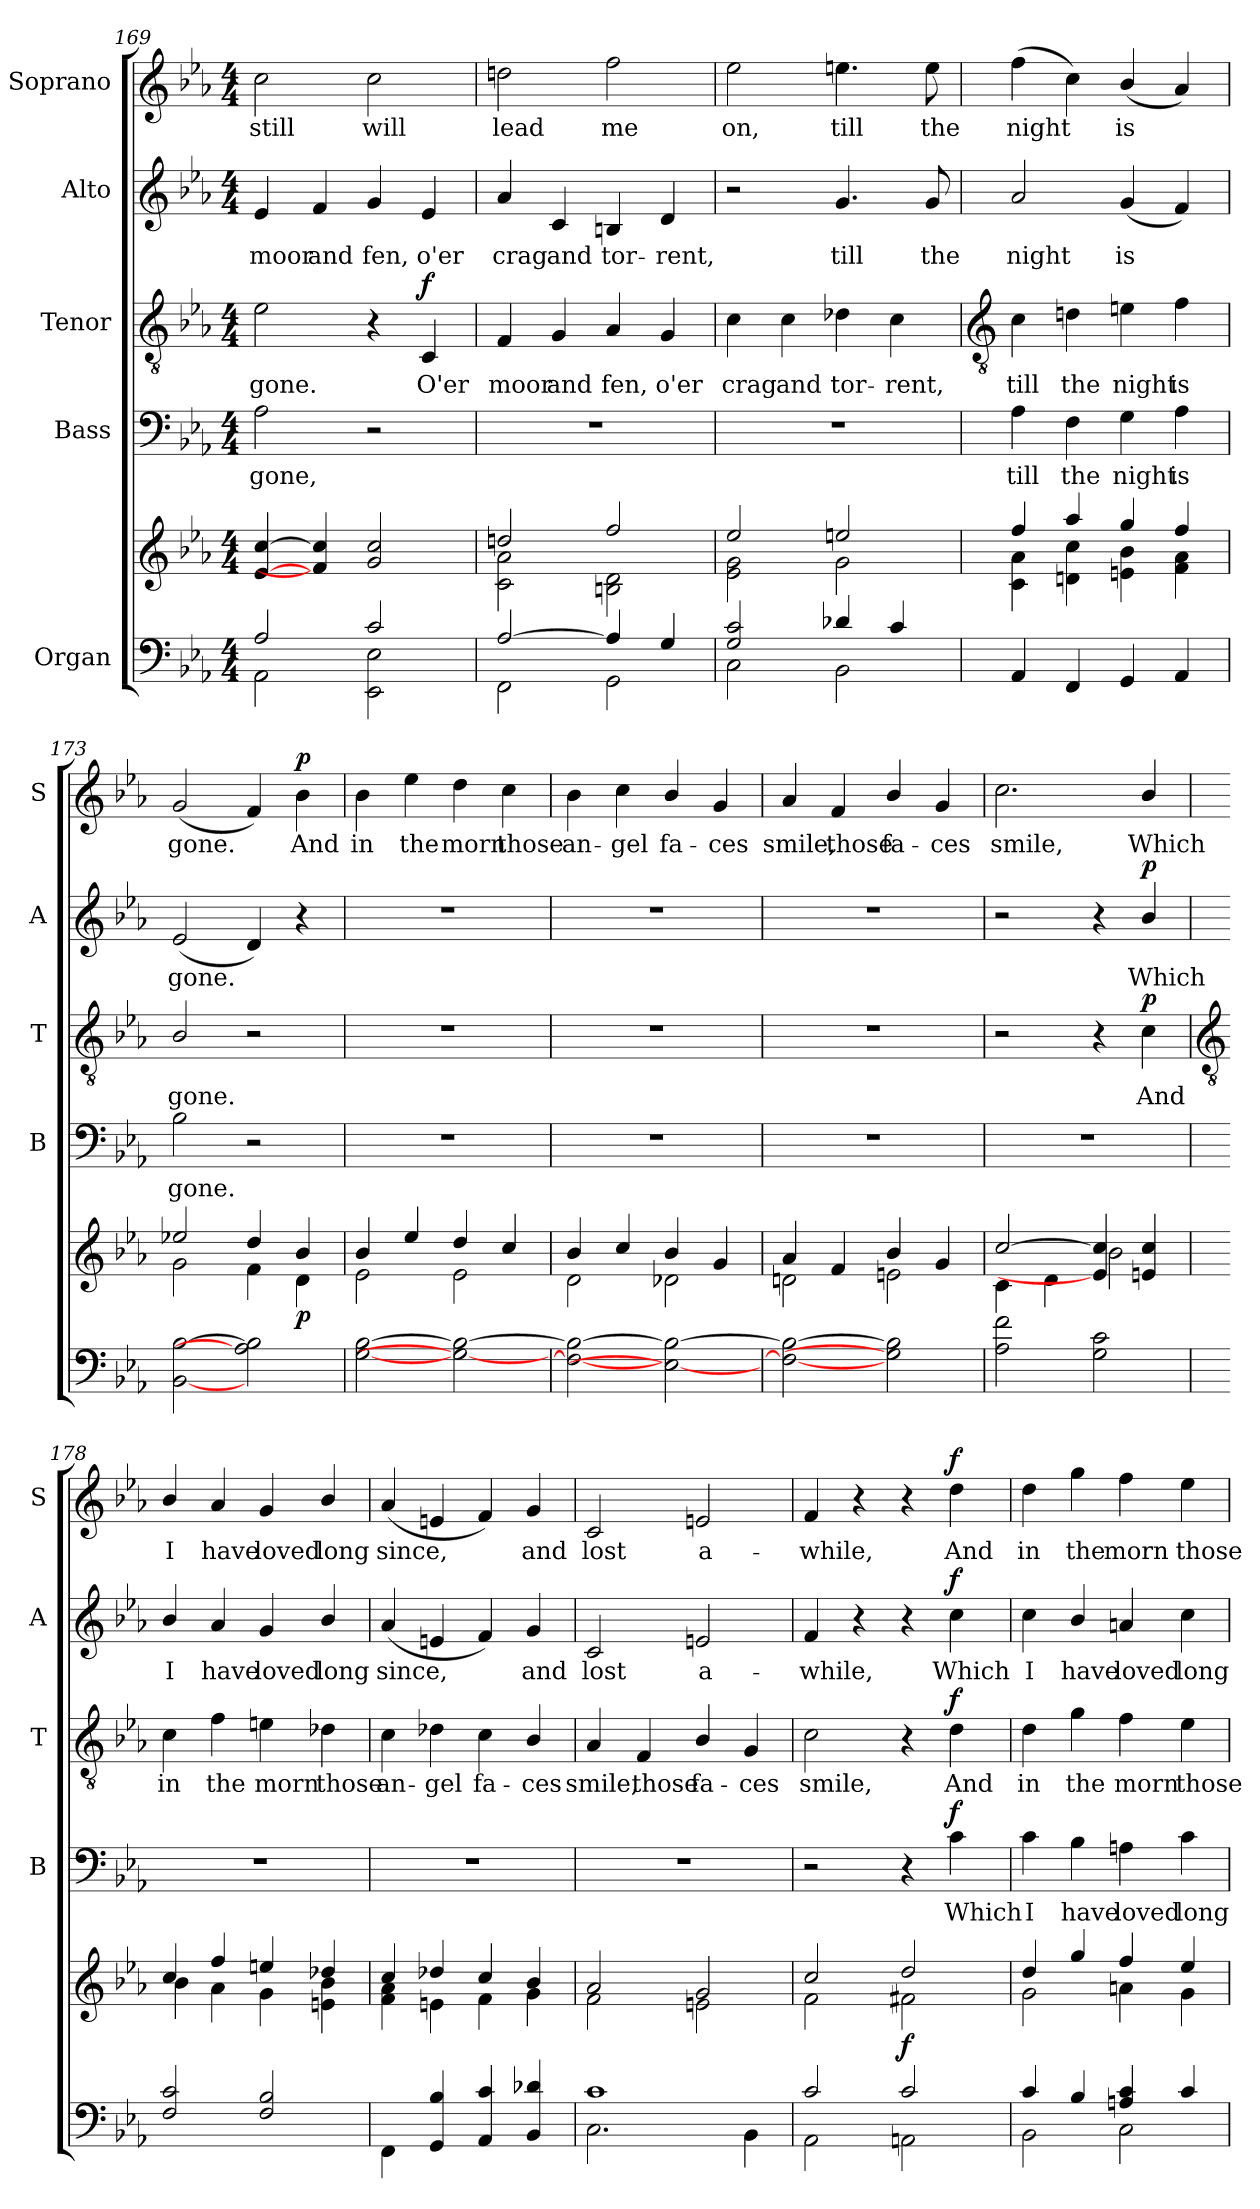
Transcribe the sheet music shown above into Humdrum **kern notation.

**kern	**kern	**dynam	**kern	**text	**dynam	**kern	**text	**dynam	**kern	**text	**dynam	**kern	**text	**dynam
*part5	*part5	*part5	*part4	*part4	*part4	*part3	*part3	*part3	*part2	*part2	*part2	*part1	*part1	*part1
*staff6	*staff5	*staff5/6	*staff4	*staff4	*staff4	*staff3	*staff3	*staff3	*staff2	*staff2	*staff2	*staff1	*staff1	*staff1
*I"Organ	*	*	*I"Bass	*	*	*I"Tenor	*	*	*I"Alto	*	*	*I"Soprano	*	*
*	*	*	*I'B	*	*	*I'T	*	*	*I'A	*	*	*I'S	*	*
*clefF4	*clefG2	*	*clefF4	*	*	*clefGv2	*	*	*clefG2	*	*	*clefG2	*	*
*k[b-e-a-]	*k[b-e-a-]	*	*k[b-e-a-]	*	*	*k[b-e-a-]	*	*	*k[b-e-a-]	*	*	*k[b-e-a-]	*	*
*E-:	*E-:	*	*E-:	*	*	*E-:	*	*	*E-:	*	*	*E-:	*	*
*M4/4	*M4/4	*	*M4/4	*	*	*M4/4	*	*	*M4/4	*	*	*M4/4	*	*
=169	=169	=169	=169	=169	=169	=169	=169	=169	=169	=169	=169	=169	=169	=169
*^	*^	*	*	*	*	*	*	*	*	*	*	*	*	*
!	!	!	!	!	!	!LO:LY:b	!	!	!LO:LY:b	!	!	!LO:LY:b	!	!	!LO:LY:b	!
2A-/	2AA-\	[4e-/ [4cc/	1ryy	.	2A-	gone,	.	2e-	gone.	.	4e-	moor	.	2cc	still	.
!	!	!	!	!	!	!	!	!	!	!	!	!LO:LY:b	!	!	!	!
.	.	4f/] 4cc/]	.	.	.	.	.	.	.	.	4f	and	.	.	.	.
!	!	!	!	!	!	!	!	!	!	!	!	!LO:LY:b	!	!	!LO:LY:b	!
2c/	2EE-\ 2E-\	2g/ 2cc/	.	.	2r	.	.	4r	.	.	4g	fen,	.	2cc	will	.
!	!	!	!	!	!	!	!	!	!LO:LY:b	!LO:DY:b	!	!LO:LY:b	!	!	!	!
.	.	.	.	.	.	.	.	4C	O'er	f	4e-	o'er	.	.	.	.
=170	=170	=170	=170	=170	=170	=170	=170	=170	=170	=170	=170	=170	=170	=170	=170	=170
!	!	!	!	!	!	!	!	!	!LO:LY:b	!	!	!LO:LY:b	!	!	!LO:LY:b	!
[2A-/	2FF\	2ddn/	2c\ 2a-\	.	1r	.	.	4F	moor	.	4a-	crag	.	2ddn	lead	.
!	!	!	!	!	!	!	!	!	!LO:LY:b	!	!	!LO:LY:b	!	!	!	!
.	.	.	.	.	.	.	.	4G	and	.	4c	and	.	.	.	.
!	!	!	!	!	!	!	!	!	!LO:LY:b	!	!	!LO:LY:b	!	!	!LO:LY:b	!
4A-/]	2GG\	2ff/	2Bn\ 2d\	.	.	.	.	4A-	fen,	.	4Bn	tor-	.	2ff	me	.
!	!	!	!	!	!	!	!	!	!LO:LY:b	!	!	!LO:LY:b	!	!	!	!
4G/	.	.	.	.	.	.	.	4G	o'er	.	4d	-rent,	.	.	.	.
=171	=171	=171	=171	=171	=171	=171	=171	=171	=171	=171	=171	=171	=171	=171	=171	=171
!	!	!	!	!	!	!	!	!	!LO:LY:b	!	!	!	!	!	!LO:LY:b	!
2G/ 2c/	2C\	2ee-/	2e-\ 2g\	.	1r	.	.	4c	crag	.	2r	.	.	2ee-	on,	.
!	!	!	!	!	!	!	!	!	!LO:LY:b	!	!	!	!	!	!	!
.	.	.	.	.	.	.	.	4c	and	.	.	.	.	.	.	.
!	!	!	!	!	!	!	!	!	!LO:LY:b	!	!	!LO:LY:b	!	!	!LO:LY:b	!
4d-X/	2BB-\	2een/	2g\	.	.	.	.	4d-X	tor-	.	4.g	till	.	4.een	till	.
!	!	!	!	!	!	!	!	!	!LO:LY:b	!	!	!	!	!	!	!
4c/	.	.	.	.	.	.	.	4c	-rent,	.	.	.	.	.	.	.
!	!	!	!	!	!	!	!	!	!	!	!	!LO:LY:b	!	!	!LO:LY:b	!
.	.	.	.	.	.	.	.	.	.	.	8g	the	.	8ee	the	.
*v	*v	*	*	*	*	*	*	*	*	*	*	*	*	*	*	*
!!LO:LB:g=z
=172	=172	=172	=172	=172	=172	=172	=172	=172	=172	=172	=172	=172	=172	=172	=172
*	*	*	*	*	*	*	*clefGv2	*	*	*	*	*	*	*	*
!	!	!	!	!	!LO:LY:b	!	!	!LO:LY:b	!	!	!LO:LY:b	!	!	!LO:LY:b	!
4AA-	4ff/	4c\ 4a-\	.	4A-	till	.	4c	till	.	2a-	night	.	(>4ff	night	.
!	!	!	!	!	!LO:LY:b	!	!	!LO:LY:b	!	!	!	!	!	!	!
4FF	4aa-/	4dn\ 4cc\	.	4F	the	.	4dn	the	.	.	.	.	4cc)	.	.
!	!	!	!	!	!LO:LY:b	!	!	!LO:LY:b	!	!	!LO:LY:b	!	!	!LO:LY:b	!
4GG	4gg/	4en\ 4b-\	.	4G	night	.	4en	night	.	(<4g	is	.	(<4b-/	is	.
!	!	!	!	!	!LO:LY:b	!	!	!LO:LY:b	!	!	!	!	!	!	!
4AA-	4ff/	4f\ 4a-\	.	4A-	is	.	4f	is	.	4f)	.	.	4a-)	.	.
=173	=173	=173	=173	=173	=173	=173	=173	=173	=173	=173	=173	=173	=173	=173	=173
!	!	!	!	!	!LO:LY:b	!	!	!LO:LY:b	!	!	!LO:LY:b	!	!	!LO:LY:b	!
[2BB- [2B-	2ee-X/	2g\	.	2B-	gone.	.	2B-/	gone.	.	(<2e-	gone.	.	(<2g	gone.	.
2A-] 2B-]	4dd/	4f\	.	2r	.	.	2r	.	.	4d)	.	.	4f)	.	.
!	!	!	!LO:DY:b	!	!	!	!	!	!	!	!	!	!	!LO:LY:b	!LO:DY:b
.	4b-/	4d\	p	.	.	.	.	.	.	4r	.	.	4b-	And	p
=174	=174	=174	=174	=174	=174	=174	=174	=174	=174	=174	=174	=174	=174	=174	=174
!	!	!	!	!	!	!	!	!	!	!	!	!	!	!LO:LY:b	!
[2G [2B-	4b-/	2e-\	.	1r	.	.	1r	.	.	1r	.	.	4b-	in	.
!	!	!	!	!	!	!	!	!	!	!	!	!	!	!LO:LY:b	!
.	4ee-/	.	.	.	.	.	.	.	.	.	.	.	4ee-	the	.
!	!	!	!	!	!	!	!	!	!	!	!	!	!	!LO:LY:b	!
2G-_ 2B-_	4dd/	2e-\	.	.	.	.	.	.	.	.	.	.	4dd	morn	.
!	!	!	!	!	!	!	!	!	!	!	!	!	!	!LO:LY:b	!
.	4cc/	.	.	.	.	.	.	.	.	.	.	.	4cc	those	.
=175	=175	=175	=175	=175	=175	=175	=175	=175	=175	=175	=175	=175	=175	=175	=175
!	!	!	!	!	!	!	!	!	!	!	!	!	!	!LO:LY:b	!
2F_ 2B-_	4b-/	2d\	.	1r	.	.	1r	.	.	1r	.	.	4b-	an-	.
!	!	!	!	!	!	!	!	!	!	!	!	!	!	!LO:LY:b	!
.	4cc/	.	.	.	.	.	.	.	.	.	.	.	4cc	-gel	.
!	!	!	!	!	!	!	!	!	!	!	!	!	!	!LO:LY:b	!
2E_ 2B-_	4b-/	2d-X\	.	.	.	.	.	.	.	.	.	.	4b-/	fa-	.
!	!	!	!	!	!	!	!	!	!	!	!	!	!	!LO:LY:b	!
.	4g/	.	.	.	.	.	.	.	.	.	.	.	4g	-ces	.
=176	=176	=176	=176	=176	=176	=176	=176	=176	=176	=176	=176	=176	=176	=176	=176
!	!	!	!	!	!	!	!	!	!	!	!	!	!	!LO:LY:b	!
2F_ 2B-_	4a-/	2dn\	.	1r	.	.	1r	.	.	1r	.	.	4a-	smile,	.
!	!	!	!	!	!	!	!	!	!	!	!	!	!	!LO:LY:b	!
.	4f/	.	.	.	.	.	.	.	.	.	.	.	4f	those	.
!	!	!	!	!	!	!	!	!	!	!	!	!	!	!LO:LY:b	!
2G] 2B-]	4b-/	2en\	.	.	.	.	.	.	.	.	.	.	4b-/	fa-	.
!	!	!	!	!	!	!	!	!	!	!	!	!	!	!LO:LY:b	!
.	4g/	.	.	.	.	.	.	.	.	.	.	.	4g	-ces	.
=177	=177	=177	=177	=177	=177	=177	=177	=177	=177	=177	=177	=177	=177	=177	=177
!	!	!	!	!	!	!	!	!	!	!	!	!	!	!LO:LY:b	!
2A-\ 2f\	[2cc/	4c\	.	1r	.	.	2r	.	.	2r	.	.	2.cc	smile,	.
.	.	4d\	.	.	.	.	.	.	.	.	.	.	.	.	.
2G 2c	4e-/] 4cc/]	2b-\	.	.	.	.	4r	.	.	4r	.	.	.	.	.
!	!	!	!	!	!	!	!	!LO:LY:b	!LO:DY:b	!	!LO:LY:b	!LO:DY:b	!	!LO:LY:b	!
.	4en/ 4cc/	.	.	.	.	.	4c	And	p	4b-/	Which	p	4b-/	Which	.
!!LO:LB:g=z
=178	=178	=178	=178	=178	=178	=178	=178	=178	=178	=178	=178	=178	=178	=178	=178
*	*	*	*	*	*	*	*clefGv2	*	*	*	*	*	*	*	*
*^	*	*	*	*	*	*	*	*	*	*	*	*	*	*	*
!	!	!	!	!	!	!	!	!	!LO:LY:b	!	!	!LO:LY:b	!	!	!LO:LY:b	!
2F/ 2c/	1ryy	4cc/	4b-\	.	1r	.	.	4c	in	.	4b-/	I	.	4b-/	I	.
!	!	!	!	!	!	!	!	!	!LO:LY:b	!	!	!LO:LY:b	!	!	!LO:LY:b	!
.	.	4ff/	4a-\	.	.	.	.	4f	the	.	4a-	have	.	4a-	have	.
!	!	!	!	!	!	!	!	!	!LO:LY:b	!	!	!LO:LY:b	!	!	!LO:LY:b	!
2F/ 2B-/	.	4een/	4g\	.	.	.	.	4en	morn	.	4g	loved	.	4g	loved	.
!	!	!	!	!	!	!	!	!	!LO:LY:b	!	!	!LO:LY:b	!	!	!LO:LY:b	!
.	.	4dd-X/	4en\ 4b-\	.	.	.	.	4d-X	those	.	4b-/	long	.	4b-/	long	.
=179	=179	=179	=179	=179	=179	=179	=179	=179	=179	=179	=179	=179	=179	=179	=179	=179
!	!	!	!	!	!	!	!	!	!LO:LY:b	!	!	!LO:LY:b	!	!	!LO:LY:b	!
4FF\	1ryy	4cc/	4f\ 4a-\	.	1r	.	.	4c	an-	.	(<4a-	since,	.	(<4a-	since,	.
!	!	!	!	!	!	!	!	!	!LO:LY:b	!	!	!	!	!	!	!
4GG/ 4B-/	.	4dd-X/	4en\	.	.	.	.	4d-X	-gel	.	4en	.	.	4en	.	.
!	!	!	!	!	!	!	!	!	!LO:LY:b	!	!	!	!	!	!	!
4AA-/ 4c/	.	4cc/	4f\	.	.	.	.	4c	fa-	.	4f)	.	.	4f)	.	.
!	!	!	!	!	!	!	!	!	!LO:LY:b	!	!	!LO:LY:b	!	!	!LO:LY:b	!
4BB-/ 4d-X/	.	4b-/	4g\	.	.	.	.	4B-/	-ces	.	4g	and	.	4g	and	.
=180	=180	=180	=180	=180	=180	=180	=180	=180	=180	=180	=180	=180	=180	=180	=180	=180
!	!	!	!	!	!	!	!	!	!LO:LY:b	!	!	!LO:LY:b	!	!	!LO:LY:b	!
1c/	2.C\	2a-/	2f\	.	1r	.	.	4A-	smile,	.	2c	lost	.	2c	lost	.
!	!	!	!	!	!	!	!	!	!LO:LY:b	!	!	!	!	!	!	!
.	.	.	.	.	.	.	.	4F	those	.	.	.	.	.	.	.
!	!	!	!	!	!	!	!	!	!LO:LY:b	!	!	!LO:LY:b	!	!	!LO:LY:b	!
.	.	2g/	2en\	.	.	.	.	4B-/	fa-	.	2en	a-	.	2en	a-	.
!	!	!	!	!	!	!	!	!	!LO:LY:b	!	!	!	!	!	!	!
.	4BB-\	.	.	.	.	.	.	4G	-ces	.	.	.	.	.	.	.
=181	=181	=181	=181	=181	=181	=181	=181	=181	=181	=181	=181	=181	=181	=181	=181	=181
!	!	!	!	!	!	!	!	!	!LO:LY:b	!	!	!LO:LY:b	!	!	!LO:LY:b	!
2c/	2AA-\	2cc/	2f\	.	2r	.	.	2c	smile,	.	4f	-while,	.	4f	-while,	.
.	.	.	.	.	.	.	.	.	.	.	4r	.	.	4r	.	.
!	!	!	!	!LO:DY:b	!	!	!	!	!	!	!	!	!	!	!	!
2c/	2AAn\	2dd/	2f#X\	f	4r	.	.	4r	.	.	4r	.	.	4r	.	.
!	!	!	!	!	!	!LO:LY:b	!LO:DY:b	!	!LO:LY:b	!LO:DY:b	!	!LO:LY:b	!LO:DY:b	!	!LO:LY:b	!LO:DY:b
.	.	.	.	.	4c	Which	f	4d	And	f	4cc	Which	f	4dd	And	f
=182	=182	=182	=182	=182	=182	=182	=182	=182	=182	=182	=182	=182	=182	=182	=182	=182
!	!	!	!	!	!	!LO:LY:b	!	!	!LO:LY:b	!	!	!LO:LY:b	!	!	!LO:LY:b	!
4c/	2BB-\	4dd/	2g\	.	4c	I	.	4d	in	.	4cc	I	.	4dd	in	.
!	!	!	!	!	!	!LO:LY:b	!	!	!LO:LY:b	!	!	!LO:LY:b	!	!	!LO:LY:b	!
4B-/	.	4gg/	.	.	4B-	have	.	4g	the	.	4b-/	have	.	4gg	the	.
!	!	!	!	!	!	!LO:LY:b	!	!	!LO:LY:b	!	!	!LO:LY:b	!	!	!LO:LY:b	!
4An/ 4c/	2C\	4ff/	4an\	.	4An	loved	.	4f	morn	.	4an	loved	.	4ff	morn	.
!	!	!	!	!	!	!LO:LY:b	!	!	!LO:LY:b	!	!	!LO:LY:b	!	!	!LO:LY:b	!
4c/	.	4ee-/	4g\	.	4c	long	.	4e-	those	.	4cc	long	.	4ee-	those	.
*v	*v	*	*	*	*	*	*	*	*	*	*	*	*	*	*	*
*	*v	*v	*	*	*	*	*	*	*	*	*	*	*	*	*
=	=	=	=	=	=	=	=	=	=	=	=	=	=	=
*-	*-	*-	*-	*-	*-	*-	*-	*-	*-	*-	*-	*-	*-	*-
